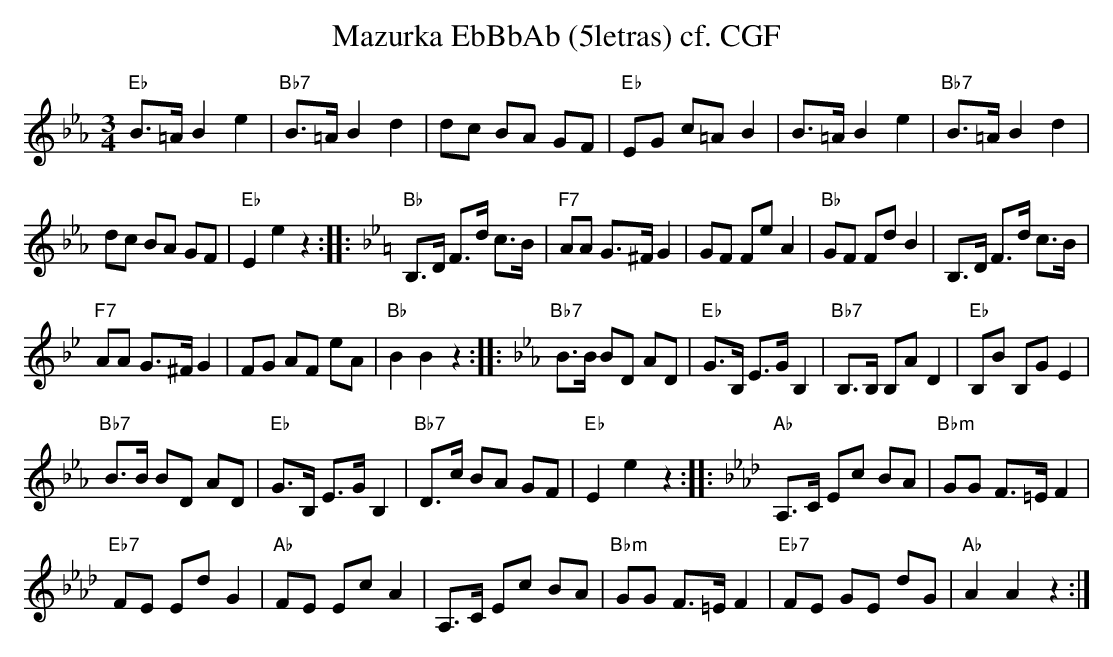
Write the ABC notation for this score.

X:1
T:Mazurka EbBbAb (5letras) cf. CGF
M:3/4
L:1/8
K:Ebmaj%%MIDI gchordon
"Eb"B>=AB2e2 | "Bb7"B>=AB2d2 | dc BA GF | "Eb"EG c=AB2 | B>=AB2e2 | "Bb7"B>=AB2d2 |
dc BA GF | "Eb"E2e2z2 :: [K:Bbmaj] "Bb"B,>D F>d c>B | "F7"AA G>^F G2 | GF FeA2 | "Bb"GF FdB2 | B,>D F>d c>B |
"F7"AA G>^FG2 | FG AF eA | "Bb"B2B2z2 :: [K:Ebmaj] "Bb7"B>B BD AD | "Eb"G>B, E>GB,2 | "Bb7"B,>B, B,AD2 | "Eb"B,B B,GE2 |
"Bb7"B>B BD AD | "Eb"G>B, E>GB,2 | "Bb7"D>c BA GF | "Eb"E2e2z2 :: [K:Abmaj] "Ab"A,>C Ec BA | "Bbm"GG F>=EF2 |
"Eb7"FE EdG2 | "Ab"FE EcA2 | A,>C Ec BA | "Bbm"GG F>=EF2 | "Eb7"FE GE dG | "Ab"A2A2z2 :|
